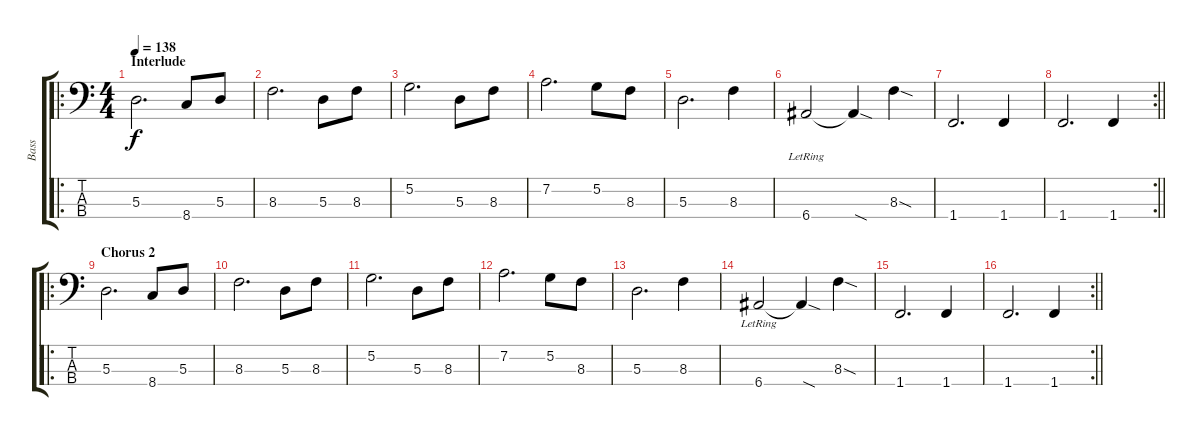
\track ("Bass" "Bass") {instrument electricbassfinger}
\staff {score tabs}
\tuning (G2 D2 A1 E1) {hide}
\ro
\ts (4 4)
\section ("" "Interlude")
\tempo 138
\clef f4
\ks c
5.3.2{d dy f} 8.4.8 5.3.8 |
8.3.2{d} 5.3.8 8.3.8 |
5.2.2{d} 5.3.8 8.3.8 |
7.2.2{d} 5.2.8 8.3.8 |
5.3.2{d} 8.3.4 |
6.4{lr}.2 6.4{sod t}.4 8.3{sod}.4 |
1.4.2{d} 1.4.4 |
\rc 2
\barLineRight lightlight
1.4.2{d} 1.4.4 |
\ro
\section ("" "Chorus 2")
5.3.2{d} 8.4.8 5.3.8 |
8.3.2{d} 5.3.8 8.3.8 |
5.2.2{d} 5.3.8 8.3.8 |
7.2.2{d} 5.2.8 8.3.8 |
5.3.2{d} 8.3.4 |
6.4{lr}.2 6.4{sod t}.4 8.3{sod}.4 |
1.4.2{d} 1.4.4 |
\rc 2
\barLineRight lightlight
1.4.2{d} 1.4.4
